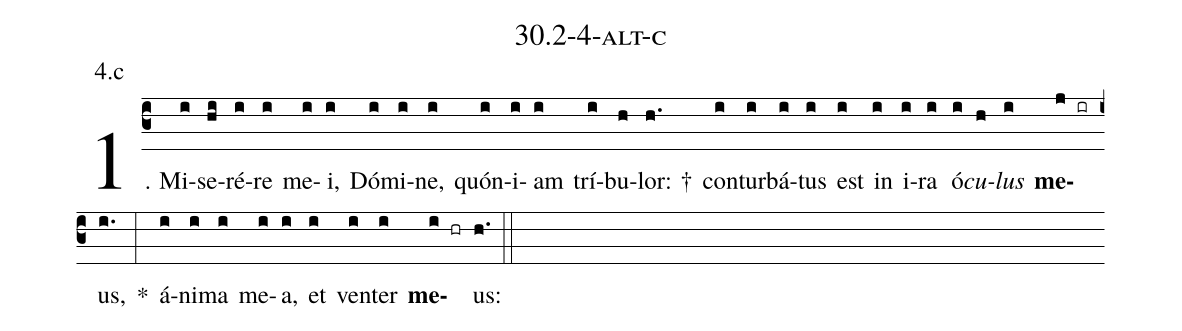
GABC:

name: 30.2-4-alt-c;
annotation: 4.c;
%%
(c3)1. Mi(i)se(hi)ré(i)re(i) me(i)i,(i) Dó(i)mi(i)ne,(i) quón(i)i(i)am(i) trí(i)bu(h)lor: †(h.) con(i)tur(i)bá(i)tus(i) est(i) in(i) i(i)ra(i) ó(i)<i>cu</i>(h)<i>lus</i>(i) <b>me</b>(j ir)us,(i.) *(:) á(i)ni(i)ma(i) me(i)a,(i) et(i) ven(i)ter(i) <b>me</b>(i hr)us:(h.) (::)
